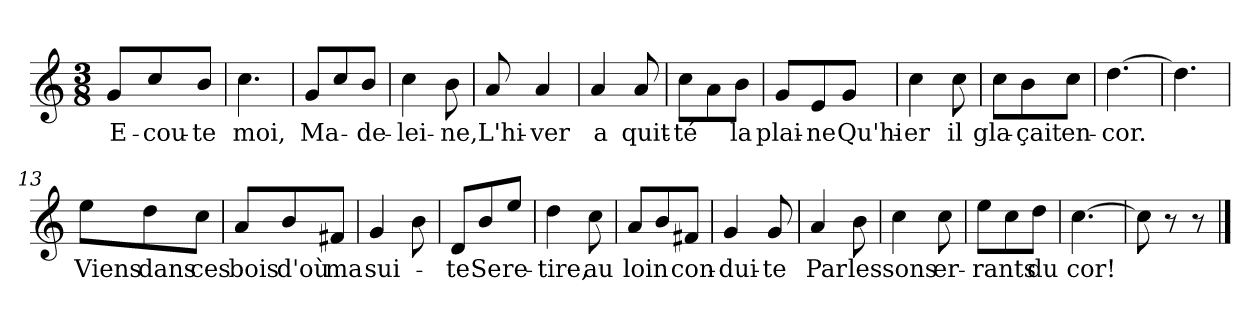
**kern	**text
*part1	*part1
*staff1	*staff1
*clefG2	*
*k[]	*
*M3/8	*
=1	=1
!	!LO:LY:b
8g/L	E-
!	!LO:LY:b
8cc/	-cou-
!	!LO:LY:b
8b/J	-te
=2	=2
!	!LO:LY:b
4.cc\	moi,
=3	=3
!	!LO:LY:b
8g/L	Ma-
8cc/	.
!	!LO:LY:b
8b/J	-de-
=4	=4
!	!LO:LY:b
4cc\	-lei-
!	!LO:LY:b
8b\	-ne,
=5	=5
!	!LO:LY:b
8a/	L'hi-
!	!LO:LY:b
4a/	-ver
=6	=6
!	!LO:LY:b
4a/	a
!	!LO:LY:b
8a/	quit-
=7	=7
!	!LO:LY:b
8cc\L	-té
8a\	.
!	!LO:LY:b
8b\J	la
=8	=8
!	!LO:LY:b
8g/L	plai-
!	!LO:LY:b
8e/	-ne
!	!LO:LY:b
8g/J	Qu'hi-
=9	=9
!	!LO:LY:b
4cc\	-er
!	!LO:LY:b
8cc\	il
=10	=10
!	!LO:LY:b
8cc\L	gla-
!	!LO:LY:b
8b\	-çait
!	!LO:LY:b
8cc\J	en-
=11	=11
!	!LO:LY:b
[4.dd\	-cor.
=12	=12
4.dd\]	.
!!LO:LB:g=z
=13	=13
!	!LO:LY:b
8ee\L	Viens
!	!LO:LY:b
8dd\	dans
!	!LO:LY:b
8cc\J	ces
=14	=14
!	!LO:LY:b
8a/L	bois
!	!LO:LY:b
8b/	d'où
!	!LO:LY:b
8f#X/J	ma
=15	=15
!	!LO:LY:b
4g/	sui-
8b\	.
=16	=16
!	!LO:LY:b
8d/L	-te
!	!LO:LY:b
8b/	Se
!	!LO:LY:b
8ee/J	re-
=17	=17
!	!LO:LY:b
4dd\	-tire,
!	!LO:LY:b
8cc\	au
=18	=18
!	!LO:LY:b
8a/L	loin
8b/	.
!	!LO:LY:b
8f#X/J	con-
=19	=19
!	!LO:LY:b
4g/	-dui-
!	!LO:LY:b
8g/	-te
=20	=20
!	!LO:LY:b
4a/	Par
!	!LO:LY:b
8b\	les
=21	=21
!	!LO:LY:b
4cc\	sons
!	!LO:LY:b
8cc\	er-
=22	=22
!	!LO:LY:b
8ee\L	-rants
8cc\	.
!	!LO:LY:b
8dd\J	du
=23	=23
!	!LO:LY:b
[4.cc\	cor!
=24	=24
8cc\]	.
8r	.
8r	.
==	==
*-	*-
